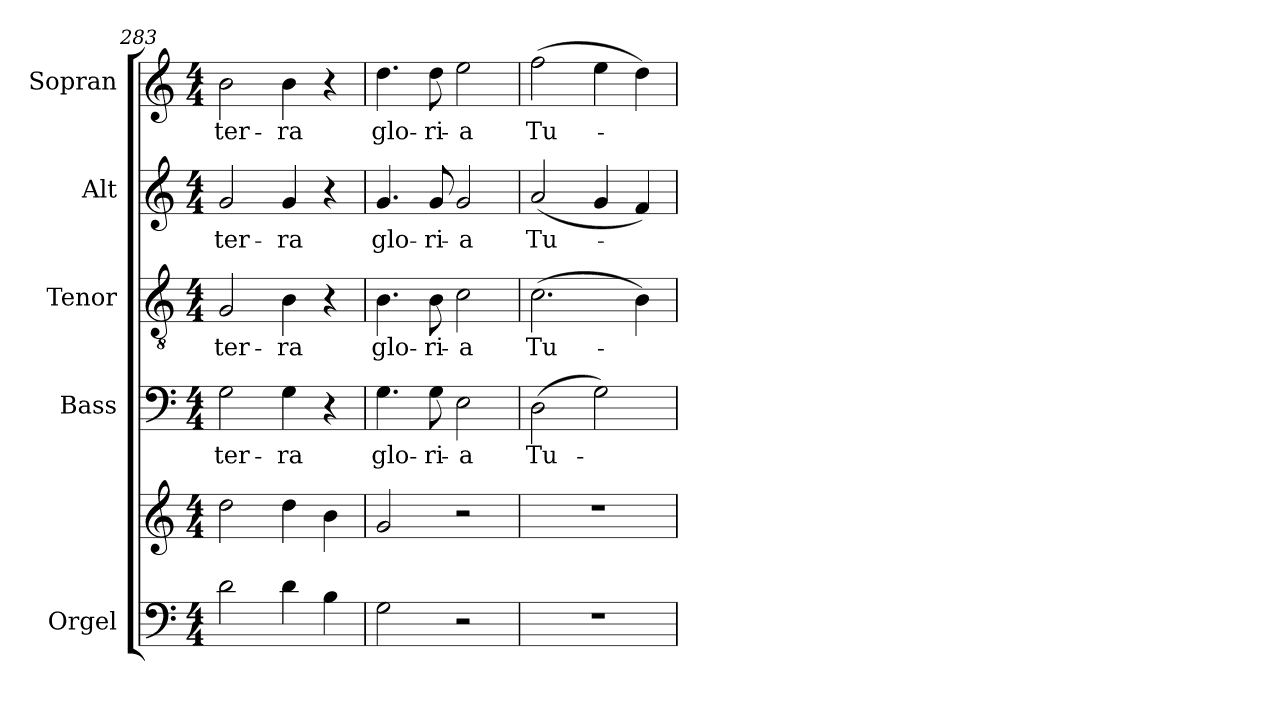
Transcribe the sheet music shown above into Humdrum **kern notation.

**kern	**kern	**kern	**text	**kern	**text	**kern	**text	**kern	**text
*part5	*part5	*part4	*part4	*part3	*part3	*part2	*part2	*part1	*part1
*staff6	*staff5	*staff4	*staff4	*staff3	*staff3	*staff2	*staff2	*staff1	*staff1
*I"Orgel	*	*I"Bass	*	*I"Tenor	*	*I"Alt	*	*I"Sopran	*
*I'Org.	*	*I'B.	*	*I'T.	*	*I'A.	*	*I'S.	*
*clefF4	*clefG2	*clefF4	*	*clefGv2	*	*clefG2	*	*clefG2	*
*k[]	*k[]	*k[]	*	*k[]	*	*k[]	*	*k[]	*
*C:	*C:	*C:	*	*C:	*	*C:	*	*C:	*
*M4/4	*M4/4	*M4/4	*	*M4/4	*	*M4/4	*	*M4/4	*
=283	=283	=283	=283	=283	=283	=283	=283	=283	=283
!	!	!	!LO:LY:b	!	!LO:LY:b	!	!LO:LY:b	!	!LO:LY:b
2d\	2dd\	2G\	ter-	2G/	ter-	2g/	ter-	2b\	ter-
!	!	!	!LO:LY:b	!	!LO:LY:b	!	!LO:LY:b	!	!LO:LY:b
4d\	4dd\	4G\	-ra	4B\	-ra	4g/	-ra	4b\	-ra
4B\	4b\	4r	.	4r	.	4r	.	4r	.
=284	=284	=284	=284	=284	=284	=284	=284	=284	=284
!	!	!	!LO:LY:b	!	!LO:LY:b	!	!LO:LY:b	!	!LO:LY:b
2G\	2g/	4.G\	glo-	4.B\	glo-	4.g/	glo-	4.dd\	glo-
!	!	!	!LO:LY:b	!	!LO:LY:b	!	!LO:LY:b	!	!LO:LY:b
.	.	8G\	-ri-	8B\	-ri-	8g/	-ri-	8dd\	-ri-
!	!	!	!LO:LY:b	!	!LO:LY:b	!	!LO:LY:b	!	!LO:LY:b
2r	2r	2E\	-a	2c\	-a	2g/	-a	2ee\	-a
!!LO:LB:g=z
=285	=285	=285	=285	=285	=285	=285	=285	=285	=285
!	!	!	!LO:LY:b	!	!LO:LY:b	!	!LO:LY:b	!	!LO:LY:b
1r	1r	(>2D\	Tu-	(>2.c\	Tu-	(<2a/	Tu-	(>2ff\	Tu-
.	.	2G\)	.	.	.	4g/	.	4ee\	.
.	.	.	.	4B\)	.	4f/)	.	4dd\)	.
=	=	=	=	=	=	=	=	=	=
*-	*-	*-	*-	*-	*-	*-	*-	*-	*-
